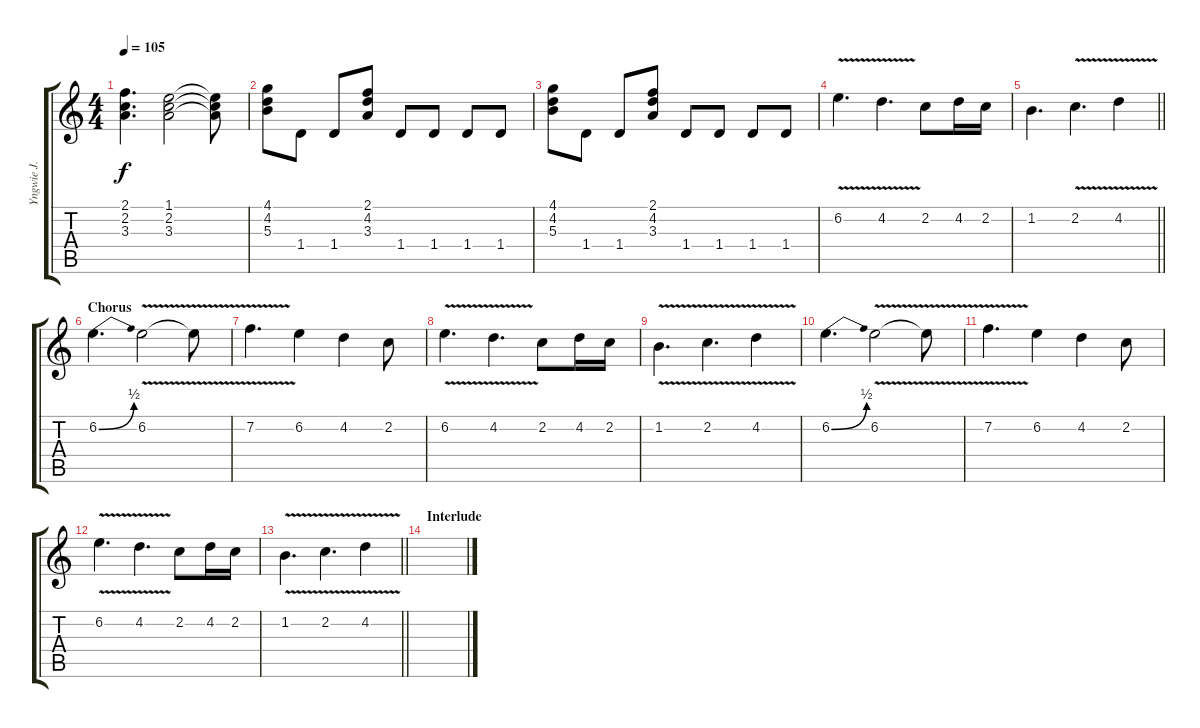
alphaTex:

\track ("Yngwie J. Malmsteen" "Yngwie J. ") {instrument overdrivenguitar}
\staff {score tabs}
\tuning (Eb4 Bb3 Gb3 Db3 Ab2 Eb2) {hide}
\ts (4 4)
\tempo 105
\clef g2
\ks c
(2.1 2.2 3.3).4{d dy f} (1.1 2.2 3.3).2 (1.1{t} 2.2{t} 3.3{t}).8 |
(4.1 4.2 5.3).8 1.4.8 1.4.8 (2.1 4.2 3.3).8 1.4.8 1.4.8 1.4.8 1.4.8 |
(4.1 4.2 5.3).8 1.4.8 1.4.8 (2.1 4.2 3.3).8 1.4.8 1.4.8 1.4.8 1.4.8 |
6.2{v}.4{d} 4.2{v}.4{d} 2.2.8 4.2.16 2.2.16 |
\barLineRight lightlight
1.2.4{d} 2.2{v}.4{d} 4.2{v}.4 |
\section ("" "Chorus")
6.2{be (bend 0 0 60 2)}.4{d} 6.2{v}.2 6.2{t}.8 |
7.2{v}.4{d} 6.2.4 4.2.4 2.2.8 |
6.2{v}.4{d} 4.2{v}.4{d} 2.2.8 4.2.16 2.2.16 |
1.2{v}.4{d} 2.2{v}.4{d} 4.2{v}.4 |
6.2{be (bend 0 0 60 2)}.4{d} 6.2{v}.2 6.2{t}.8 |
7.2{v}.4{d} 6.2.4 4.2.4 2.2.8 |
6.2{v}.4{d} 4.2{v}.4{d} 2.2.8 4.2.16 2.2.16 |
\barLineRight lightlight
1.2{v}.4{d} 2.2{v}.4{d} 4.2{v}.4 |
\section ("" "Interlude")
